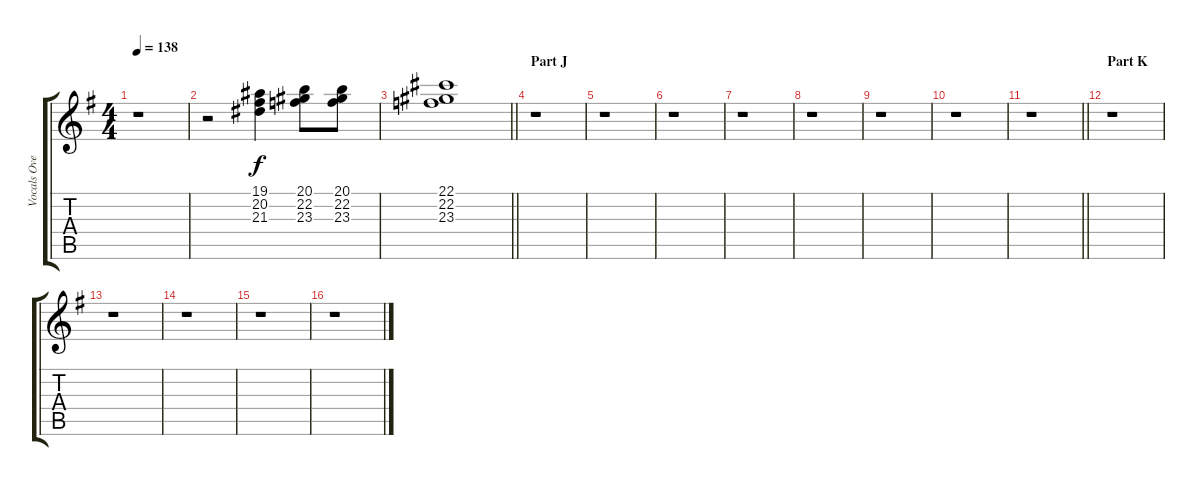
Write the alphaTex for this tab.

\track ("Vocals Overdub" "Vocals Ove") {instrument trumpet}
\staff {score tabs}
\tuning (Eb4 Bb3 Gb3 Db3 Ab2 Eb2) {hide}
\ts (4 4)
\tempo 138
\clef g2
\ks g
r.1{dy f} |
r.2 (19.1 20.2 21.3).4 (20.1 22.2 23.3).8 (20.1 22.2 23.3).8 |
\barLineRight lightlight
(22.1 22.2 23.3).1 |
\section ("" "Part J")
r.1 |
r.1 |
r.1 |
r.1 |
r.1 |
r.1 |
r.1 |
\barLineRight lightlight
r.1 |
\section ("" "Part K")
r.1 |
r.1 |
r.1 |
r.1 |
r.1
